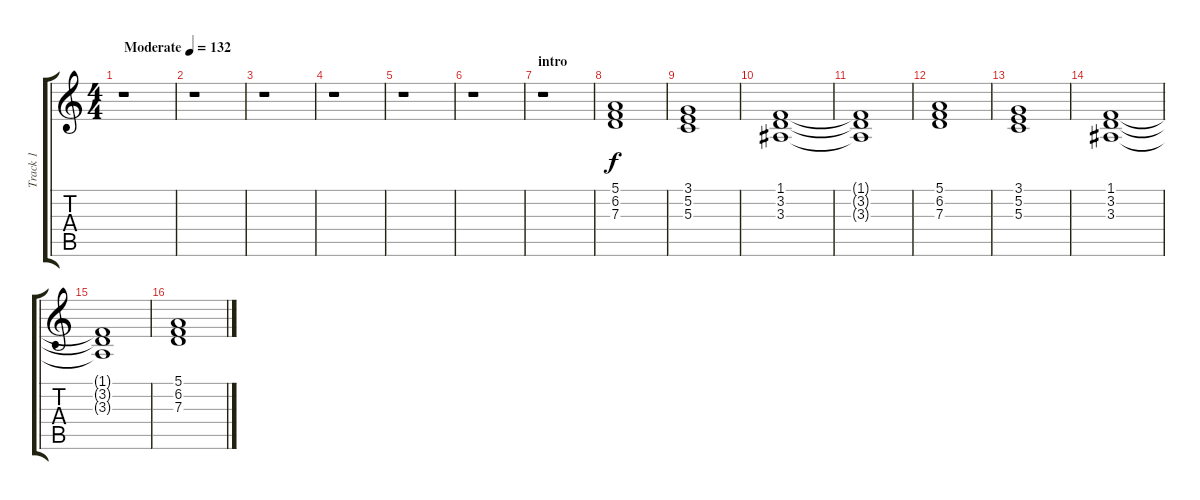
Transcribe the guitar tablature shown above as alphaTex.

\track ("Track 1" "Track 1") {instrument tremolostrings}
\staff {score tabs}
\tuning (E4 B3 G3 D3 A2 E2) {hide}
\ts (4 4)
\tempo (132 "Moderate")
\clef g2
\ks c
r.1{dy f instrument tremolostrings} |
r.1 |
r.1 |
r.1 |
r.1 |
r.1 |
\section ("" "intro")
r.1 |
(5.1 6.2 7.3).1 |
(3.1 5.2 5.3).1 |
(1.1 3.2 3.3).1 |
(1.1{t} 3.2{t} 3.3{t}).1 |
(5.1 6.2 7.3).1 |
(3.1 5.2 5.3).1 |
(1.1 3.2 3.3).1 |
(1.1{t} 3.2{t} 3.3{t}).1 |
(5.1 6.2 7.3).1
